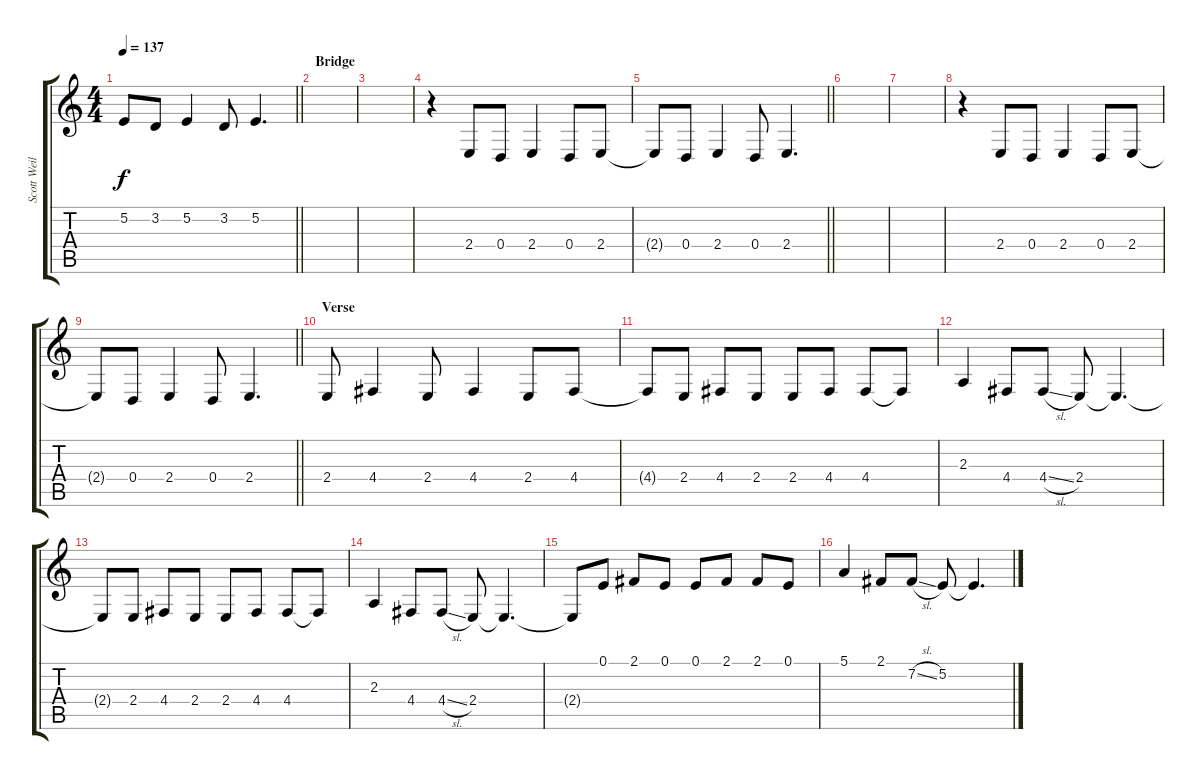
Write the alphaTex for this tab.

\track ("Scott Weiland" "Scott Weil") {instrument cello}
\staff {score tabs}
\tuning (E4 B3 G3 D3 A2 E2) {hide}
\ts (4 4)
\tempo 137
\clef g2
\barLineRight lightlight
\ks c
5.2{t}.8{dy f} 3.2.8 5.2.4 3.2.8 5.2.4{d} |
\section ("" "Bridge")
|
|
r.4 2.4.8 0.4.8 2.4.4 0.4.8 2.4.8 |
\barLineRight lightlight
2.4{t}.8 0.4.8 2.4.4 0.4.8 2.4.4{d} |
|
|
r.4 2.4.8 0.4.8 2.4.4 0.4.8 2.4.8 |
\barLineRight lightlight
2.4{t}.8 0.4.8 2.4.4 0.4.8 2.4.4{d} |
\section ("" "Verse")
2.4.8 4.4.4 2.4.8 4.4.4 2.4.8 4.4.8 |
4.4{t}.8 2.4.8 4.4.8 2.4.8 2.4.8 4.4.8 4.4.8 4.4{t}.8 |
2.3.4 4.4.8 4.4{sl}.8 2.4.8 2.4{t}.4{d} |
2.4{t}.8 2.4.8 4.4.8 2.4.8 2.4.8 4.4.8 4.4.8 4.4{t}.8 |
2.3.4 4.4.8 4.4{sl}.8 2.4.8 2.4{t}.4{d} |
2.4{t}.8 0.1.8 2.1.8 0.1.8 0.1.8 2.1.8 2.1.8 0.1.8 |
5.1.4 2.1.8 7.2{sl}.8 5.2.8 5.2{t}.4{d}
